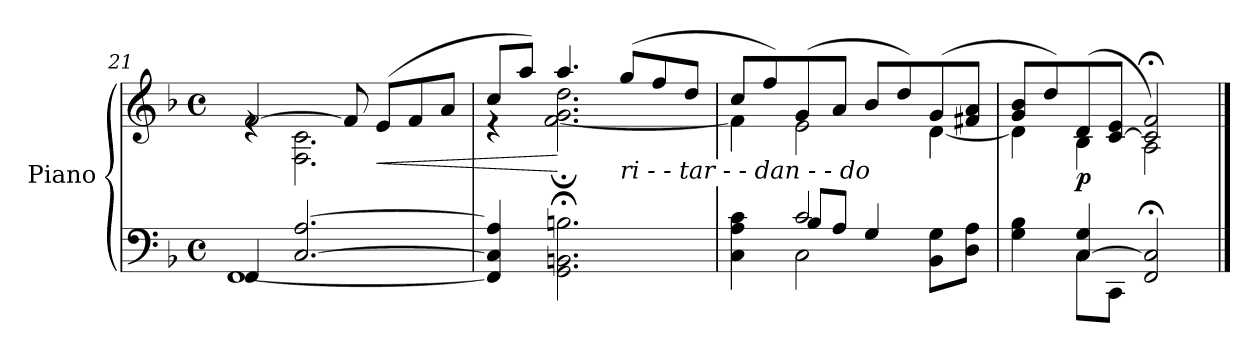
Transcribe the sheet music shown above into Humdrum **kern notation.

**kern	**kern	**dynam
*part1	*part1	*part1
*staff2	*staff1	*staff1/2
*I"Piano	*	*
*I'Pno.	*	*
*clefF4	*clefG2	*
*k[b-]	*k[b-]	*
*M4/4	*M4/4	*
*met(c)	*met(c)	*
=21	=21	=21
*^	*^	*
4FF/	[1FF	[2f/	4re	.
[2.C/ [2.A/	.	.	2.F\ 2.c\	.
.	.	8f/]	.	.
!	!	!	!	!LO:HP:b
.	.	(>8e/L	.	<
.	.	8f/	.	.
.	.	8a/J	.	.
*v	*v	*	*	*
!!LO:PB:g=z	!!
=22	=22	=22	=22
4FF/] 4C/] 4A/]	8cc/L	4r	.
.	8aa/J)	.	.
2.GG\;< 2.BBn\;< 2.Bn\;<	4.aa/	[2.f\;< 2.g\;< 2.dd\;<	[
!	!LO:TX:b:i:t=ri   -   -   tar   -   -  dan   -   -   do	!	!
.	(>8gg/L	.	.
.	8ff/	.	.
.	8dd/J	.	.
=23	=23	=23	=23
*^	*	*	*
*	*^	*	*	*
4C\ 4A\ 4c\	4ryy	4ryy	8cc/L	4f\]	.
.	.	.	8ff/)	.	.
2c/	2C\	8B-/L	(>8g/	2e\	.
.	.	8A/J	8a/J	.	.
.	.	4G/	8b-/L	.	.
.	.	.	8dd/)	.	.
8BB-\ 8G\L	4ryy	4ryy	(>8g/	[4d\	.
8D\ 8A\J	.	.	8f#X/ 8a/J	.	.
*	*v	*v	*	*	*
=24	=24	=24	=24	=24
4G\ 4B-\	4ryy	8g/ 8b-/L	4d\]	.
.	.	8dd/)	.	.
!	!	!	!	!LO:DY:b
[4C/ 4G/	8C\L	(>8d/	4B-\	p
.	8CC\J	[8c/ 8e/J	.	.
2FF/; 2C/];	2ryy	2c/];< 2f/;<)	2A\	.
*v	*v	*	*	*
*	*v	*v	*
==	==	==
*-	*-	*-
